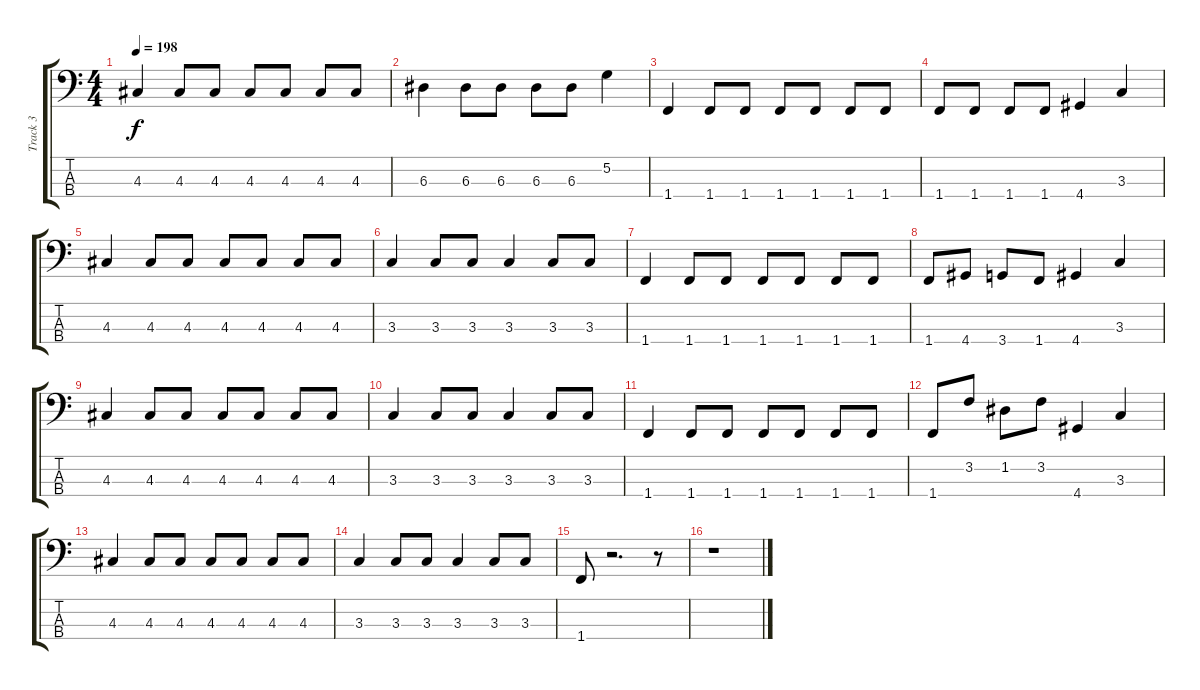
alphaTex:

\track ("Track 3" "Track 3") {instrument electricbassfinger}
\staff {score tabs}
\tuning (G2 D2 A1 E1) {hide}
\ts (4 4)
\tempo 198
\clef f4
\ks c
4.3.4{dy f} 4.3.8 4.3.8 4.3.8 4.3.8 4.3.8 4.3.8 |
6.3.4 6.3.8 6.3.8 6.3.8 6.3.8 5.2.4 |
1.4.4 1.4.8 1.4.8 1.4.8 1.4.8 1.4.8 1.4.8 |
1.4.8 1.4.8 1.4.8 1.4.8 4.4.4 3.3.4 |
4.3.4 4.3.8 4.3.8 4.3.8 4.3.8 4.3.8 4.3.8 |
3.3.4 3.3.8 3.3.8 3.3.4 3.3.8 3.3.8 |
1.4.4 1.4.8 1.4.8 1.4.8 1.4.8 1.4.8 1.4.8 |
1.4.8 4.4.8 3.4.8 1.4.8 4.4.4 3.3.4 |
4.3.4 4.3.8 4.3.8 4.3.8 4.3.8 4.3.8 4.3.8 |
3.3.4 3.3.8 3.3.8 3.3.4 3.3.8 3.3.8 |
1.4.4 1.4.8 1.4.8 1.4.8 1.4.8 1.4.8 1.4.8 |
1.4.8 3.2.8 1.2.8 3.2.8 4.4.4 3.3.4 |
4.3.4 4.3.8 4.3.8 4.3.8 4.3.8 4.3.8 4.3.8 |
3.3.4 3.3.8 3.3.8 3.3.4 3.3.8 3.3.8 |
1.4.8 r.2{d} r.8 |
r.1
